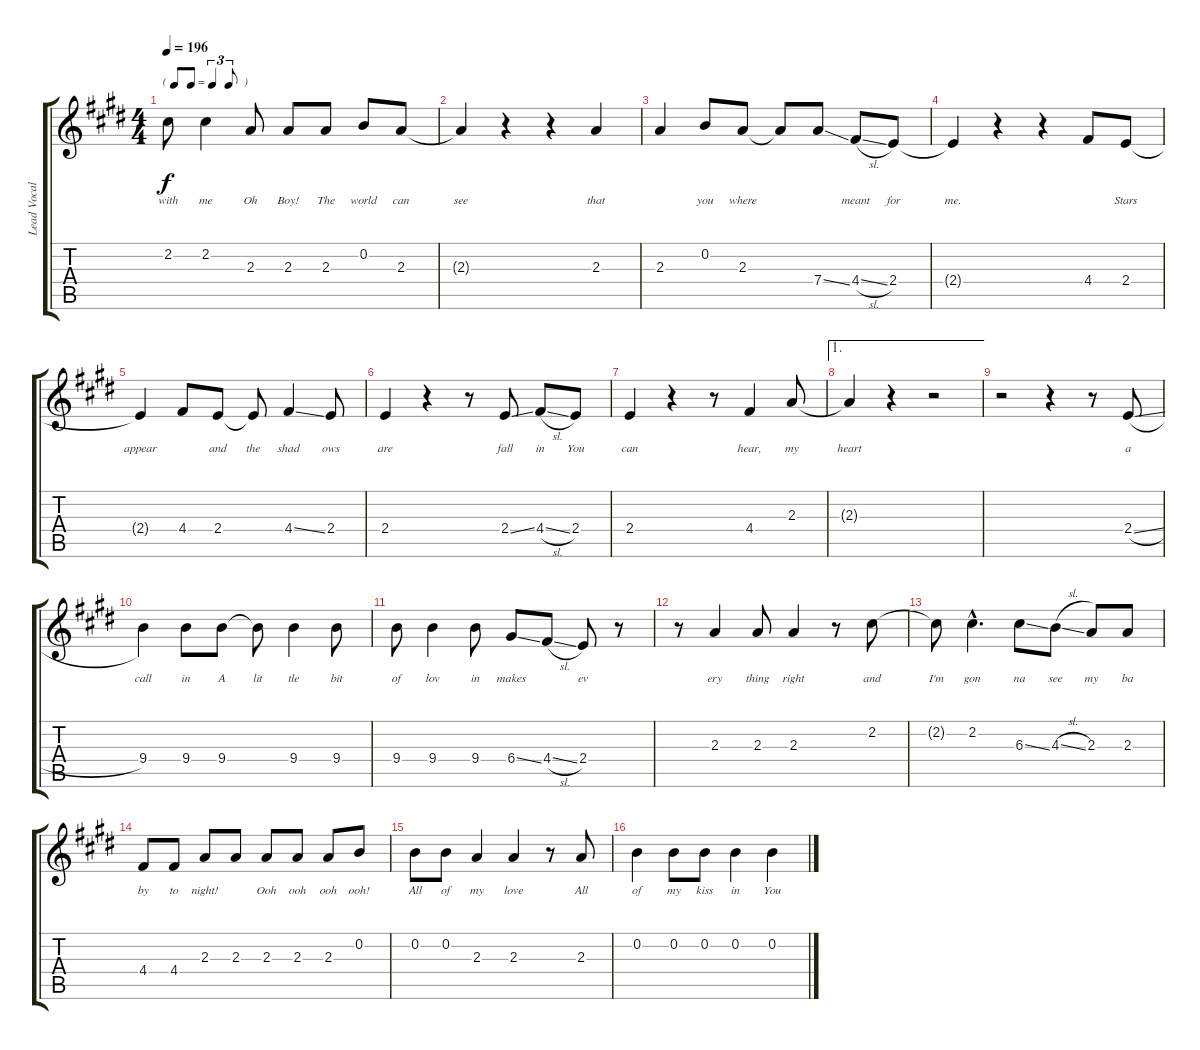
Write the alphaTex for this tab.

\track ("Lead Vocal" "Lead Vocal") {instrument voiceoohs}
\staff {score tabs}
\tuning (E5 B4 G4 D4 A3 E3) {hide}
\ts (4 4)
\tf triplet8th
\tempo 196
\clef g2
\ks e
2.2{t}.8{lyrics (0 "with") lyrics (1 "") lyrics (2 "") lyrics (3 "") lyrics (4 "") dy f} 2.2.4{lyrics (0 "me") lyrics (1 "") lyrics (2 "") lyrics (3 "") lyrics (4 "")} 2.3.8{lyrics (0 "Oh") lyrics (1 "") lyrics (2 "") lyrics (3 "") lyrics (4 "")} 2.3.8{lyrics (0 "Boy!") lyrics (1 "") lyrics (2 "") lyrics (3 "") lyrics (4 "")} 2.3.8{lyrics (0 "The") lyrics (1 "") lyrics (2 "") lyrics (3 "") lyrics (4 "")} 0.2.8{lyrics (0 "world") lyrics (1 "") lyrics (2 "") lyrics (3 "") lyrics (4 "")} 2.3.8{lyrics (0 "can") lyrics (1 "") lyrics (2 "") lyrics (3 "") lyrics (4 "")} |
2.3{t}.4{lyrics (0 "see") lyrics (1 "") lyrics (2 "") lyrics (3 "") lyrics (4 "")} r.4 r.4 2.3.4{lyrics (0 "that") lyrics (1 "") lyrics (2 "") lyrics (3 "") lyrics (4 "")} |
2.3.4{lyrics (0 "") lyrics (1 "") lyrics (2 "") lyrics (3 "") lyrics (4 "")} 0.2.8{lyrics (0 "you") lyrics (1 "") lyrics (2 "") lyrics (3 "") lyrics (4 "")} 2.3.8{lyrics (0 "where") lyrics (1 "") lyrics (2 "") lyrics (3 "") lyrics (4 "")} 2.3{t}.8{lyrics (0 "") lyrics (1 "") lyrics (2 "") lyrics (3 "") lyrics (4 "")} 7.4{ss}.8{lyrics (0 "") lyrics (1 "") lyrics (2 "") lyrics (3 "") lyrics (4 "")} 4.4{sl}.8{lyrics (0 "meant") lyrics (1 "") lyrics (2 "") lyrics (3 "") lyrics (4 "")} 2.4.8{lyrics (0 "for") lyrics (1 "") lyrics (2 "") lyrics (3 "") lyrics (4 "")} |
2.4{t}.4{lyrics (0 "me.") lyrics (1 "") lyrics (2 "") lyrics (3 "") lyrics (4 "")} r.4 r.4 4.4.8{lyrics (0 "") lyrics (1 "") lyrics (2 "") lyrics (3 "") lyrics (4 "")} 2.4.8{lyrics (0 "Stars") lyrics (1 "") lyrics (2 "") lyrics (3 "") lyrics (4 "")} |
2.4{t}.4{lyrics (0 "appear") lyrics (1 "") lyrics (2 "") lyrics (3 "") lyrics (4 "")} 4.4.8{lyrics (0 "") lyrics (1 "") lyrics (2 "") lyrics (3 "") lyrics (4 "")} 2.4.8{lyrics (0 "and") lyrics (1 "") lyrics (2 "") lyrics (3 "") lyrics (4 "")} 2.4{t}.8{lyrics (0 "the") lyrics (1 "") lyrics (2 "") lyrics (3 "") lyrics (4 "")} 4.4{ss}.4{lyrics (0 "shad") lyrics (1 "") lyrics (2 "") lyrics (3 "") lyrics (4 "")} 2.4.8{lyrics (0 "ows") lyrics (1 "") lyrics (2 "") lyrics (3 "") lyrics (4 "")} |
2.4.4{lyrics (0 "are") lyrics (1 "") lyrics (2 "") lyrics (3 "") lyrics (4 "")} r.4 r.8 2.4{ss}.8{lyrics (0 "fall") lyrics (1 "") lyrics (2 "") lyrics (3 "") lyrics (4 "")} 4.4{sl}.8{lyrics (0 "in") lyrics (1 "") lyrics (2 "") lyrics (3 "") lyrics (4 "")} 2.4.8{lyrics (0 "You") lyrics (1 "") lyrics (2 "") lyrics (3 "") lyrics (4 "")} |
2.4.4{lyrics (0 "can") lyrics (1 "") lyrics (2 "") lyrics (3 "") lyrics (4 "")} r.4 r.8 4.4.4{lyrics (0 "hear,") lyrics (1 "") lyrics (2 "") lyrics (3 "") lyrics (4 "")} 2.3.8{lyrics (0 "my") lyrics (1 "") lyrics (2 "") lyrics (3 "") lyrics (4 "")} |
\ae 1
2.3{t}.4{lyrics (0 "heart") lyrics (1 "") lyrics (2 "") lyrics (3 "") lyrics (4 "")} r.4 r.2 |
r.2 r.4 r.8 2.4{sl}.8{lyrics (0 "a") lyrics (1 "") lyrics (2 "") lyrics (3 "") lyrics (4 "")} |
9.4.4{lyrics (0 "call") lyrics (1 "") lyrics (2 "") lyrics (3 "") lyrics (4 "")} 9.4.8{lyrics (0 "in") lyrics (1 "") lyrics (2 "") lyrics (3 "") lyrics (4 "")} 9.4.8{lyrics (0 "A") lyrics (1 "") lyrics (2 "") lyrics (3 "") lyrics (4 "")} 9.4{t}.8{lyrics (0 "lit") lyrics (1 "") lyrics (2 "") lyrics (3 "") lyrics (4 "")} 9.4.4{lyrics (0 "tle") lyrics (1 "") lyrics (2 "") lyrics (3 "") lyrics (4 "")} 9.4.8{lyrics (0 "bit") lyrics (1 "") lyrics (2 "") lyrics (3 "") lyrics (4 "")} |
9.4.8{lyrics (0 "of") lyrics (1 "") lyrics (2 "") lyrics (3 "") lyrics (4 "")} 9.4.4{lyrics (0 "lov") lyrics (1 "") lyrics (2 "") lyrics (3 "") lyrics (4 "")} 9.4.8{lyrics (0 "in") lyrics (1 "") lyrics (2 "") lyrics (3 "") lyrics (4 "")} 6.4{ss}.8{lyrics (0 "makes") lyrics (1 "") lyrics (2 "") lyrics (3 "") lyrics (4 "")} 4.4{sl}.8{lyrics (0 "") lyrics (1 "") lyrics (2 "") lyrics (3 "") lyrics (4 "")} 2.4.8{lyrics (0 "ev") lyrics (1 "") lyrics (2 "") lyrics (3 "") lyrics (4 "")} r.8 |
r.8 2.3.4{lyrics (0 "ery") lyrics (1 "") lyrics (2 "") lyrics (3 "") lyrics (4 "")} 2.3.8{lyrics (0 "thing") lyrics (1 "") lyrics (2 "") lyrics (3 "") lyrics (4 "")} 2.3.4{lyrics (0 "right") lyrics (1 "") lyrics (2 "") lyrics (3 "") lyrics (4 "")} r.8 2.2.8{lyrics (0 "and") lyrics (1 "") lyrics (2 "") lyrics (3 "") lyrics (4 "")} |
2.2{t}.8{lyrics (0 "I'm") lyrics (1 "") lyrics (2 "") lyrics (3 "") lyrics (4 "")} 2.2{hac}.4{d lyrics (0 "gon") lyrics (1 "") lyrics (2 "") lyrics (3 "") lyrics (4 "")} 6.3{ss}.8{lyrics (0 "na") lyrics (1 "") lyrics (2 "") lyrics (3 "") lyrics (4 "")} 4.3{sl}.8{lyrics (0 "see") lyrics (1 "") lyrics (2 "") lyrics (3 "") lyrics (4 "")} 2.3.8{lyrics (0 "my") lyrics (1 "") lyrics (2 "") lyrics (3 "") lyrics (4 "")} 2.3.8{lyrics (0 "ba") lyrics (1 "") lyrics (2 "") lyrics (3 "") lyrics (4 "")} |
4.4.8{lyrics (0 "by") lyrics (1 "") lyrics (2 "") lyrics (3 "") lyrics (4 "")} 4.4.8{lyrics (0 "to") lyrics (1 "") lyrics (2 "") lyrics (3 "") lyrics (4 "")} 2.3.8{lyrics (0 "night!") lyrics (1 "") lyrics (2 "") lyrics (3 "") lyrics (4 "")} 2.3.8{lyrics (0 "") lyrics (1 "") lyrics (2 "") lyrics (3 "") lyrics (4 "")} 2.3.8{lyrics (0 "Ooh") lyrics (1 "") lyrics (2 "") lyrics (3 "") lyrics (4 "")} 2.3.8{lyrics (0 "ooh") lyrics (1 "") lyrics (2 "") lyrics (3 "") lyrics (4 "")} 2.3.8{lyrics (0 "ooh") lyrics (1 "") lyrics (2 "") lyrics (3 "") lyrics (4 "")} 0.2.8{lyrics (0 "ooh!") lyrics (1 "") lyrics (2 "") lyrics (3 "") lyrics (4 "")} |
0.2.8{lyrics (0 "All") lyrics (1 "") lyrics (2 "") lyrics (3 "") lyrics (4 "")} 0.2.8{lyrics (0 "of") lyrics (1 "") lyrics (2 "") lyrics (3 "") lyrics (4 "")} 2.3.4{lyrics (0 "my") lyrics (1 "") lyrics (2 "") lyrics (3 "") lyrics (4 "")} 2.3.4{lyrics (0 "love") lyrics (1 "") lyrics (2 "") lyrics (3 "") lyrics (4 "")} r.8 2.3.8{lyrics (0 "All") lyrics (1 "") lyrics (2 "") lyrics (3 "") lyrics (4 "")} |
0.2.4{lyrics (0 "of") lyrics (1 "") lyrics (2 "") lyrics (3 "") lyrics (4 "")} 0.2.8{lyrics (0 "my") lyrics (1 "") lyrics (2 "") lyrics (3 "") lyrics (4 "")} 0.2.8{lyrics (0 "kiss") lyrics (1 "") lyrics (2 "") lyrics (3 "") lyrics (4 "")} 0.2.4{lyrics (0 "in") lyrics (1 "") lyrics (2 "") lyrics (3 "") lyrics (4 "")} 0.2.4{lyrics (0 "You") lyrics (1 "") lyrics (2 "") lyrics (3 "") lyrics (4 "")}
